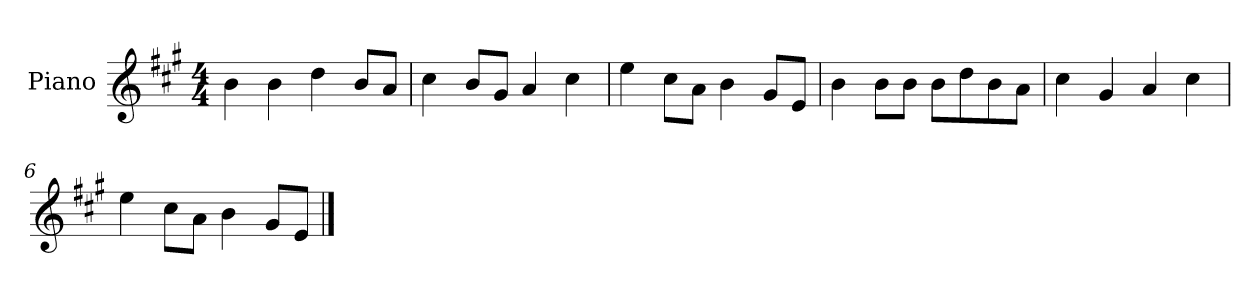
**kern
*part1
*staff1
*I"Piano
*I'P-no
*clefG2
*k[f#c#g#]
*M4/4
*MM90
=1
4b\
4b\
4dd\
8b/L
8a/J
=2
4cc#\
8b/L
8g#/J
4a/
4cc#\
=3
4ee\
8cc#\L
8a\J
4b\
8g#/L
8e/J
=4
4b\
8b\L
8b\J
8b\L
8dd\
8b\
8a\J
=5
4cc#\
4g#/
4a/
4cc#\
=6
4ee\
8cc#\L
8a\J
4b\
8g#/L
8e/J
==
*-
